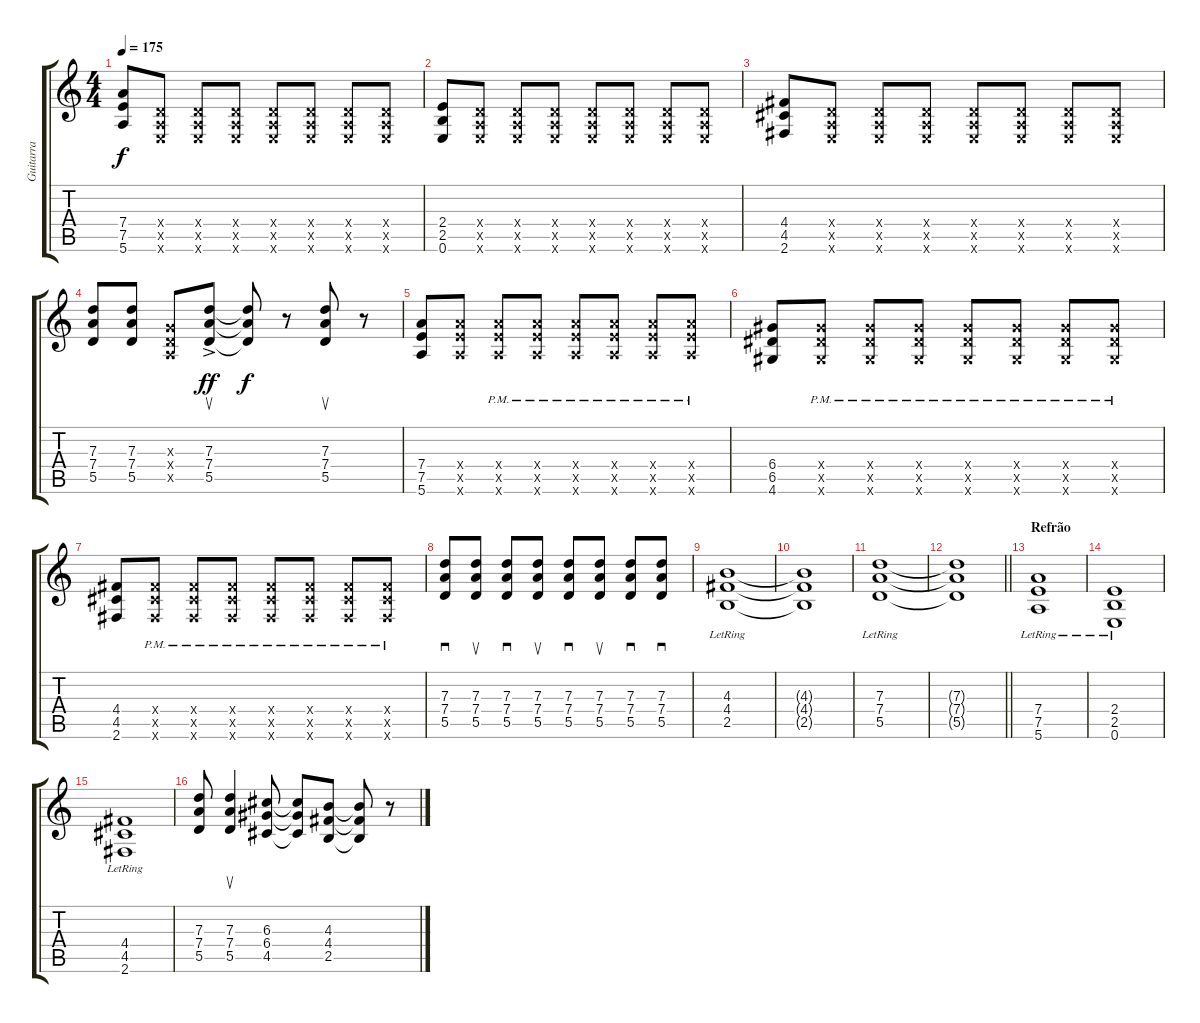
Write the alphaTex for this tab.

\track ("Guitarra" "Guitarra") {instrument distortionguitar}
\staff {score tabs}
\tuning (E4 B3 G3 D3 A2 E2) {hide}
\ts (4 4)
\tempo 175
\clef g2
\ks c
(7.4 7.5 5.6).8{dy f} (0.4{x} 0.5{x} 0.6{x}).8 (0.4{x} 0.5{x} 0.6{x}).8 (0.4{x} 0.5{x} 0.6{x}).8 (0.4{x} 0.5{x} 0.6{x}).8 (0.4{x} 0.5{x} 0.6{x}).8 (0.4{x} 0.5{x} 0.6{x}).8 (0.4{x} 0.5{x} 0.6{x}).8 |
(2.4 2.5 0.6).8 (0.4{x} 0.5{x} 0.6{x}).8 (0.4{x} 0.5{x} 0.6{x}).8 (0.4{x} 0.5{x} 0.6{x}).8 (0.4{x} 0.5{x} 0.6{x}).8 (0.4{x} 0.5{x} 0.6{x}).8 (0.4{x} 0.5{x} 0.6{x}).8 (0.4{x} 0.5{x} 0.6{x}).8 |
(4.4 4.5 2.6).8 (0.4{x} 0.5{x} 0.6{x}).8 (0.4{x} 0.5{x} 0.6{x}).8 (0.4{x} 0.5{x} 0.6{x}).8 (0.4{x} 0.5{x} 0.6{x}).8 (0.4{x} 0.5{x} 0.6{x}).8 (0.4{x} 0.5{x} 0.6{x}).8 (0.4{x} 0.5{x} 0.6{x}).8 |
(7.3 7.4 5.5).8 (7.3 7.4 5.5).8 (0.3{x} 0.4{x} 0.5{x}).8 (7.3{ac} 7.4{ac} 5.5{ac}).8{su dy ff} (7.3{t} 7.4{t} 5.5{t}).8{dy f} r.8 (7.3 7.4 5.5).8{su} r.8 |
(7.4 7.5 5.6).8 (7.4{x} 7.5{x} 5.6{x}).8 (7.4{pm x} 7.5{pm x} 5.6{pm x}).8 (7.4{pm x} 7.5{pm x} 5.6{pm x}).8 (7.4{pm x} 7.5{pm x} 5.6{pm x}).8 (7.4{pm x} 7.5{pm x} 5.6{pm x}).8 (7.4{pm x} 7.5{pm x} 5.6{pm x}).8 (7.4{pm x} 7.5{pm x} 5.6{pm x}).8 |
(6.4 6.5 4.6).8 (6.4{pm x} 6.5{pm x} 4.6{pm x}).8 (6.4{pm x} 6.5{pm x} 4.6{pm x}).8 (6.4{pm x} 6.5{pm x} 4.6{pm x}).8 (6.4{pm x} 6.5{pm x} 4.6{pm x}).8 (6.4{pm x} 6.5{pm x} 4.6{pm x}).8 (6.4{pm x} 6.5{pm x} 4.6{pm x}).8 (6.4{pm x} 6.5{pm x} 4.6{pm x}).8 |
(4.4 4.5 2.6).8 (4.4{pm x} 4.5{pm x} 2.6{pm x}).8 (4.4{pm x} 4.5{pm x} 2.6{pm x}).8 (4.4{pm x} 4.5{pm x} 2.6{pm x}).8 (4.4{pm x} 4.5{pm x} 2.6{pm x}).8 (4.4{x} 4.5{pm x} 2.6{pm x}).8 (4.4{pm x} 4.5{pm x} 2.6{pm x}).8 (4.4{pm x} 4.5{pm x} 2.6{pm x}).8 |
(7.3 7.4 5.5).8{sd} (7.3 7.4 5.5).8{su} (7.3 7.4 5.5).8{sd} (7.3 7.4 5.5).8{su} (7.3 7.4 5.5).8{sd} (7.3 7.4 5.5).8{su} (7.3 7.4 5.5).8{sd} (7.3 7.4 5.5).8{sd} |
(4.3{lr} 4.4{lr} 2.5{lr}).1{volume 15} |
(4.3{t} 4.4{t} 2.5{t}).1 |
(7.3{lr} 7.4{lr} 5.5{lr}).1 |
\barLineRight lightlight
(7.3{t} 7.4{t} 5.5{t}).1 |
\section ("" "Refrão")
(7.4{lr} 7.5{lr} 5.6{lr}).1{volume 12} |
(2.4{lr} 2.5{lr} 0.6{lr}).1 |
(4.4{lr} 4.5{lr} 2.6{lr}).1 |
(7.3 7.4 5.5).8 (7.3 7.4 5.5).4{su} (6.3 6.4 4.5).8 (6.3{t} 6.4{t} 4.5{t}).8 (4.3 4.4 2.5).8 (4.3{t} 4.4{t} 2.5{t}).8 r.8
